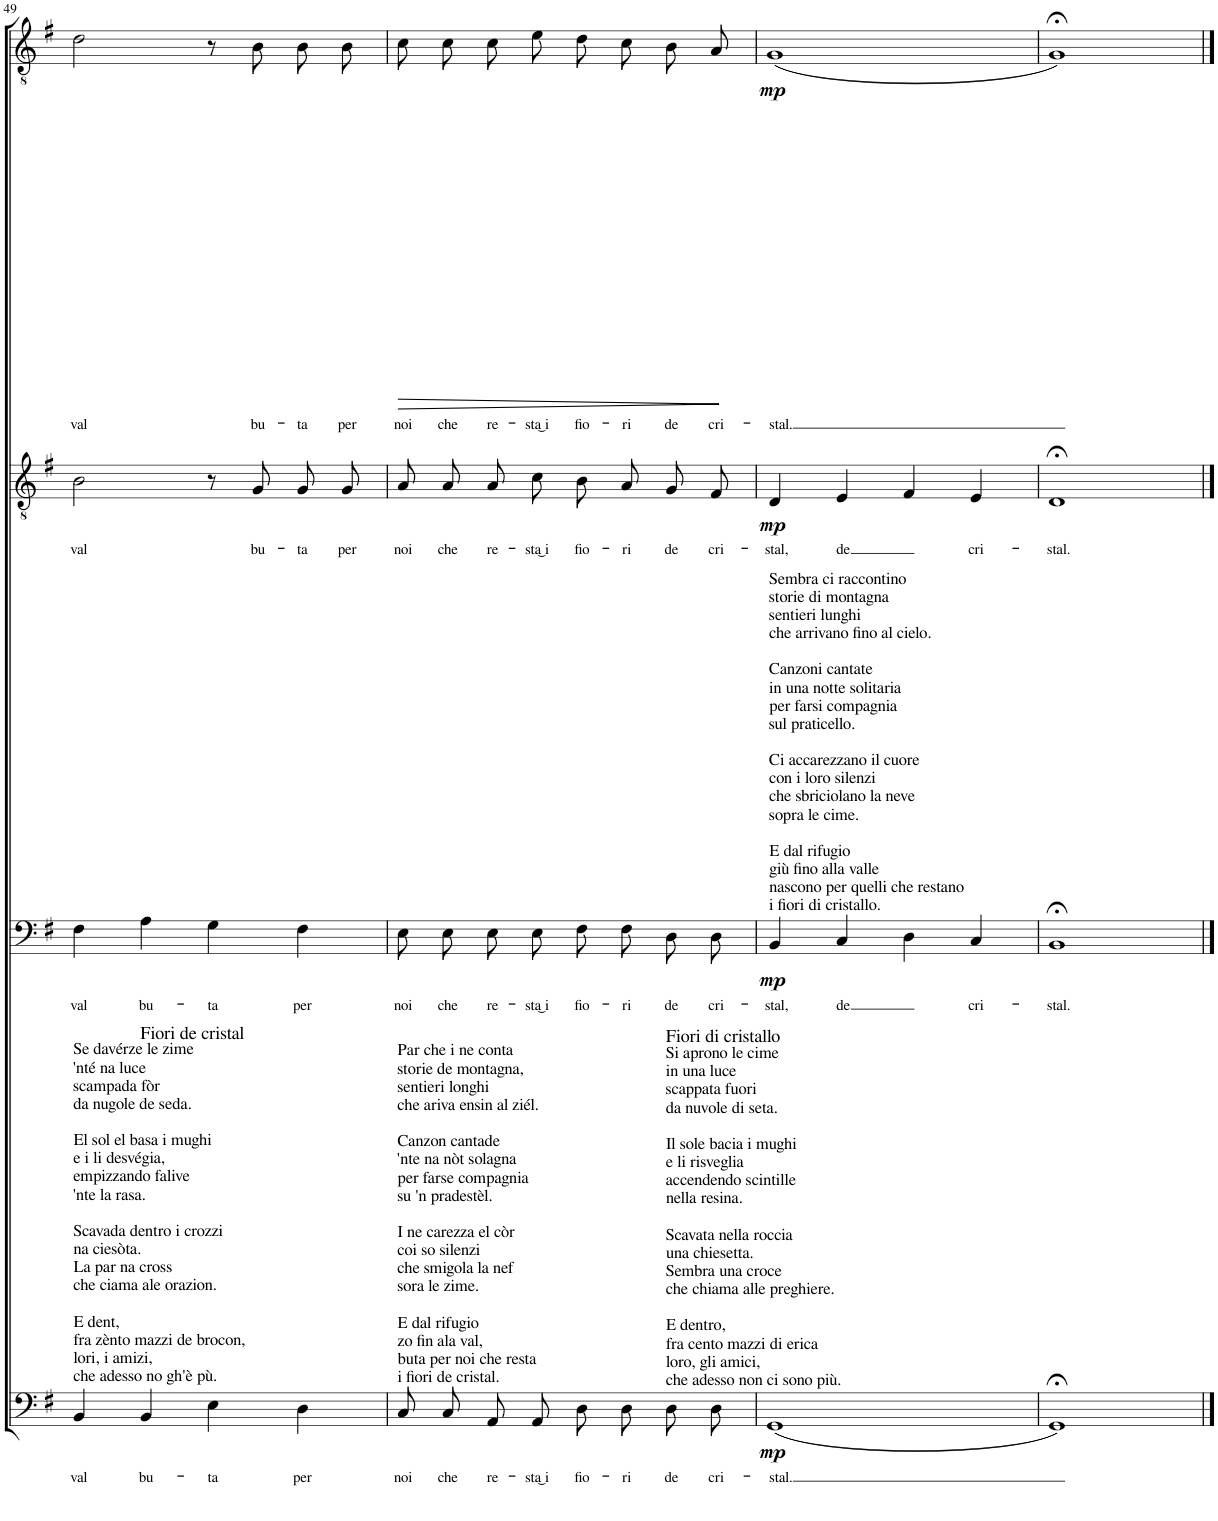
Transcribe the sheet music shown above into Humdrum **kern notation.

**kern	**text	**dynam	**kern	**text	**dynam	**kern	**text	**dynam	**kern	**text	**dynam
*part4	*part4	*part4	*part3	*part3	*part3	*part2	*part2	*part2	*part1	*part1	*part1
*staff4	*staff4	*staff4	*staff3	*staff3	*staff3	*staff2	*staff2	*staff2	*staff1	*staff1	*staff1
*I"Bass	*	*	*I"Baritone	*	*	*I"Tenor	*	*	*I"Tenor	*	*
!!LO:PB:g=z
*clefF4	*	*	*clefF4	*	*	*clefGv2	*	*	*clefGv2	*	*
*k[f#]	*	*	*k[f#]	*	*	*k[f#]	*	*	*k[f#]	*	*
*M4/4	*	*	*M4/4	*	*	*M4/4	*	*	*M4/4	*	*
*met(c)	*	*	*met(c)	*	*	*met(c)	*	*	*met(c)	*	*
=49	=49	=49	=49	=49	=49	=49	=49	=49	=49	=49	=49
!LO:TX:a:t=Se davérze le zime	!	!	!	!	!	!	!	!	!	!	!
!LO:TX:a:t='nté na luce	!	!	!	!	!	!	!	!	!	!	!
!LO:TX:a:t=scampada fòr	!	!	!	!	!	!	!	!	!	!	!
!LO:TX:a:t=da nugole de seda.	!	!	!	!	!	!	!	!	!	!	!
!LO:TX:a:t=El sol el basa i mughi	!	!	!	!	!	!	!	!	!	!	!
!LO:TX:a:t=e i li desvégia,	!	!	!	!	!	!	!	!	!	!	!
!LO:TX:a:t=empizzando falive	!	!	!	!	!	!	!	!	!	!	!
!LO:TX:a:t='nte la rasa.	!	!	!	!	!	!	!	!	!	!	!
!LO:TX:a:t=Scavada dentro i crozzi	!	!	!	!	!	!	!	!	!	!	!
!LO:TX:a:t=na ciesòta.	!	!	!	!	!	!	!	!	!	!	!
!LO:TX:a:t=La par na cross	!	!	!	!	!	!	!	!	!	!	!
!LO:TX:a:t=che ciama ale orazion.	!	!	!	!	!	!	!	!	!	!	!
!LO:TX:a:t=E dent,	!	!	!	!	!	!	!	!	!	!	!
!LO:TX:a:t=fra zènto mazzi de brocon,	!	!	!	!	!	!	!	!	!	!	!
!LO:TX:a:t=lori, i amizi,	!	!	!	!	!	!	!	!	!	!	!
!LO:TX:a:t=che adesso no gh'è pù.	!	!	!	!	!	!	!	!	!	!	!
!	!LO:LY:b	!	!	!LO:LY:b	!	!	!LO:LY:b	!	!	!LO:LY:b	!
4BB/	val	.	4F#\	val	.	2B\	val	.	2d\	val	.
!LO:TX:a:t=Fiori de cristal	!	!	!	!	!	!	!	!	!	!	!
!	!LO:LY:b	!	!	!LO:LY:b	!	!	!	!	!	!	!
4BB/	bu-	.	4A\	bu-	.	.	.	.	.	.	.
!	!LO:LY:b	!	!	!LO:LY:b	!	!	!	!	!	!	!
4E\	-ta	.	4G\	-ta	.	8r	.	.	8r	.	.
!	!	!	!	!	!	!	!LO:LY:b	!	!	!LO:LY:b	!
.	.	.	.	.	.	8G/	bu-	.	8B\	bu-	.
!	!LO:LY:b	!	!	!LO:LY:b	!	!	!LO:LY:b	!	!	!LO:LY:b	!
4D\	per	.	4F#\	per	.	8G/L	-ta	.	8B\L	-ta	.
!	!	!	!	!	!	!	!LO:LY:b	!	!	!LO:LY:b	!
.	.	.	.	.	.	8G/J	per	.	8B\J	per	.
=50	=50	=50	=50	=50	=50	=50	=50	=50	=50	=50	=50
!LO:TX:a:t=Par che i ne conta	!	!	!	!	!	!	!	!	!	!	!
!LO:TX:a:t=storie de montagna,	!	!	!	!	!	!	!	!	!	!	!
!LO:TX:a:t=sentieri longhi	!	!	!	!	!	!	!	!	!	!	!
!LO:TX:a:t=che ariva ensin al ziél.	!	!	!	!	!	!	!	!	!	!	!
!LO:TX:a:t=Canzon cantade	!	!	!	!	!	!	!	!	!	!	!
!LO:TX:a:t='nte na nòt solagna	!	!	!	!	!	!	!	!	!	!	!
!LO:TX:a:t=per farse compagnia	!	!	!	!	!	!	!	!	!	!	!
!LO:TX:a:t=su 'n pradestèl.	!	!	!	!	!	!	!	!	!	!	!
!LO:TX:a:t=I ne carezza el còr	!	!	!	!	!	!	!	!	!	!	!
!LO:TX:a:t=coi so silenzi	!	!	!	!	!	!	!	!	!	!	!
!LO:TX:a:t=che smigola la nef	!	!	!	!	!	!	!	!	!	!	!
!LO:TX:a:t=sora le zime.	!	!	!	!	!	!	!	!	!	!	!
!LO:TX:a:t=E dal rifugio	!	!	!	!	!	!	!	!	!	!	!
!LO:TX:a:t=zo fin ala val,	!	!	!	!	!	!	!	!	!	!	!
!LO:TX:a:t=buta per noi che resta	!	!	!	!	!	!	!	!	!	!	!
!LO:TX:a:t=i fiori de cristal.	!	!	!	!	!	!	!	!	!	!	!
!	!LO:LY:b	!	!	!LO:LY:b	!	!	!LO:LY:b	!	!	!LO:LY:b	!LO:HP:b
8C/L	noi	.	8E\L	noi	.	8A/L	noi	.	8c\L	noi	>
!	!LO:LY:b	!	!	!LO:LY:b	!	!	!LO:LY:b	!	!	!LO:LY:b	!
8C/J	che	.	8E\J	che	.	8A/J	che	.	8c\J	che	.
!	!LO:LY:b	!	!	!LO:LY:b	!	!	!LO:LY:b	!	!	!LO:LY:b	!
8AA/L	re-	.	8E\L	re-	.	8A\L	re-	.	8c\L	re-	.
!	!LO:LY:b	!	!	!LO:LY:b	!	!	!LO:LY:b	!	!	!LO:LY:b	!
8AA/J	-sta͜ i	.	8E\J	-sta͜ i	.	8c\J	-sta͜ i	.	8e\J	-sta͜ i	.
!	!LO:LY:b	!	!	!LO:LY:b	!	!	!LO:LY:b	!	!	!LO:LY:b	!
8D\L	fio-	.	8F#\L	fio-	.	8B/L	fio-	.	8d\L	fio-	.
!	!LO:LY:b	!	!	!LO:LY:b	!	!	!LO:LY:b	!	!	!LO:LY:b	!
8D\J	-ri	.	8F#\J	-ri	.	8A/J	-ri	.	8c\J	-ri	.
!LO:TX:a:t=Si aprono le cime	!	!	!	!	!	!	!	!	!	!	!
!LO:TX:a:t=in una luce	!	!	!	!	!	!	!	!	!	!	!
!LO:TX:a:t=scappata fuori	!	!	!	!	!	!	!	!	!	!	!
!LO:TX:a:t=da nuvole di seta.	!	!	!	!	!	!	!	!	!	!	!
!LO:TX:a:t=Il sole bacia i mughi	!	!	!	!	!	!	!	!	!	!	!
!LO:TX:a:t=e li risveglia	!	!	!	!	!	!	!	!	!	!	!
!LO:TX:a:t=accendendo scintille	!	!	!	!	!	!	!	!	!	!	!
!LO:TX:a:t=nella resina.	!	!	!	!	!	!	!	!	!	!	!
!LO:TX:a:t=Scavata nella roccia	!	!	!	!	!	!	!	!	!	!	!
!LO:TX:a:t=una chiesetta.	!	!	!	!	!	!	!	!	!	!	!
!LO:TX:a:t=Sembra una croce	!	!	!	!	!	!	!	!	!	!	!
!LO:TX:a:t=che chiama alle preghiere.	!	!	!	!	!	!	!	!	!	!	!
!LO:TX:a:t=E dentro,	!	!	!	!	!	!	!	!	!	!	!
!LO:TX:a:t=fra cento mazzi di erica	!	!	!	!	!	!	!	!	!	!	!
!LO:TX:a:t=loro, gli amici,	!	!	!	!	!	!	!	!	!	!	!
!LO:TX:a:t=che adesso non ci sono più.	!	!	!	!	!	!	!	!	!	!	!
!LO:TX:a:t=Fiori di cristallo	!	!	!	!	!	!	!	!	!	!	!
!	!LO:LY:b	!	!	!LO:LY:b	!	!	!LO:LY:b	!	!	!LO:LY:b	!
8D\L	de	.	8D\L	de	.	8G/L	de	.	8B/L	de	.
!	!LO:LY:b	!	!	!LO:LY:b	!	!	!LO:LY:b	!	!	!LO:LY:b	!
8D\J	cri-	.	8D\J	cri-	.	8F#/J	cri-	.	8A/J	cri-	]
=51	=51	=51	=51	=51	=51	=51	=51	=51	=51	=51	=51
!	!	!	!LO:TX:a:t=Sembra ci raccontino	!	!	!	!	!	!	!	!
!	!	!	!LO:TX:a:t=storie di montagna	!	!	!	!	!	!	!	!
!	!	!	!LO:TX:a:t=sentieri lunghi	!	!	!	!	!	!	!	!
!	!	!	!LO:TX:a:t=che arrivano fino al cielo.	!	!	!	!	!	!	!	!
!	!	!	!LO:TX:a:t=Canzoni cantate	!	!	!	!	!	!	!	!
!	!	!	!LO:TX:a:t=in una notte solitaria	!	!	!	!	!	!	!	!
!	!	!	!LO:TX:a:t=per farsi compagnia	!	!	!	!	!	!	!	!
!	!	!	!LO:TX:a:t=sul praticello.	!	!	!	!	!	!	!	!
!	!	!	!LO:TX:a:t=Ci accarezzano il cuore	!	!	!	!	!	!	!	!
!	!	!	!LO:TX:a:t=con i loro silenzi	!	!	!	!	!	!	!	!
!	!	!	!LO:TX:a:t=che sbriciolano la neve	!	!	!	!	!	!	!	!
!	!	!	!LO:TX:a:t=sopra le cime.	!	!	!	!	!	!	!	!
!	!	!	!LO:TX:a:t=E dal rifugio	!	!	!	!	!	!	!	!
!	!	!	!LO:TX:a:t=giù fino alla valle	!	!	!	!	!	!	!	!
!	!	!	!LO:TX:a:t=nascono per quelli che restano	!	!	!	!	!	!	!	!
!	!	!	!LO:TX:a:t=i fiori di cristallo.	!	!	!	!	!	!	!	!
!	!LO:LY:b	!LO:DY:b	!	!LO:LY:b	!LO:DY:b	!	!LO:LY:b	!LO:DY:b	!	!LO:LY:b	!LO:DY:b
(1GG	-stal.	mp	4BB/	-stal,	mp	4D/	-stal,	mp	(1G	-stal.	mp
!	!	!	!	!LO:LY:b	!	!	!LO:LY:b	!	!	!	!
.	.	.	4C/	de	.	4E/	de	.	.	.	.
.	.	.	4D\	.	.	4F#/	.	.	.	.	.
!	!	!	!	!LO:LY:b	!	!	!LO:LY:b	!	!	!	!
.	.	.	4C/	cri-	.	4E/	cri-	.	.	.	.
=52	=52	=52	=52	=52	=52	=52	=52	=52	=52	=52	=52
!	!	!	!	!LO:LY:b	!	!	!LO:LY:b	!	!	!	!
1GG;<)	.	.	1BB;<	-stal.	.	1D;<	-stal.	.	1G;<)	.	.
==	==	==	==	==	==	==	==	==	==	==	==
*-	*-	*-	*-	*-	*-	*-	*-	*-	*-	*-	*-
